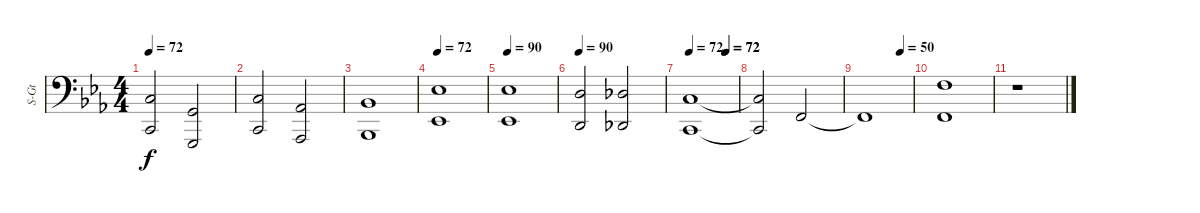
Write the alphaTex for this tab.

\bracketExtendMode groupsimilarinstruments
\otherSystemsTrackNameOrientation horizontal
\track ("Piano (LH)" "S-Gt") {instrument acousticgrandpiano}
\staff {score}
\tuning (F2 C2 F1 C1 F0 C0)
\ts (4 4)
\tempo 72
\clef f4
\ks eb
(12.2{acc forcenatural} 12.4{acc forcenatural}).2{dy f beam Up} (14.3{acc forcenatural} 14.5{acc forcenatural}).2{beam Up} |
(12.2{acc forcenatural} 12.4{acc forcenatural}).2{bd 120 beam Up} (15.3{acc b} 15.5{acc b}).2{bd 120 beam Up} |
(10.2{acc b} 10.4{acc b}).1{bd 120 beam Up} |
\tempo 72
(10.1{acc b} 10.3{acc b}).1{beam Up} |
\tempo 90
(10.1{acc b} 10.3{acc b}).1{beam Up} |
\tempo 90
(9.1{acc forcenatural} 9.3{acc forcenatural}).2{bd 120 beam Up} (8.1{acc b} 8.3{acc b}).2{beam Up} |
\tempo 72
\tempo (72 0.7499)
\tempo (72 0.75)
(7.1{acc forcenatural} 7.3{acc forcenatural}).1{bd 120 beam Up} |
(7.1{t acc forcenatural} 7.3{t acc forcenatural}).2{beam Up} 5.2{acc forcenatural}.2{beam Up} |
\tempo (50 0.75)
5.2{t acc forcenatural}.1{beam Up} |
(12.1{acc forcenatural} 12.3{acc forcenatural}).1{bd 120 beam Up} |
r.1{beam Down}
